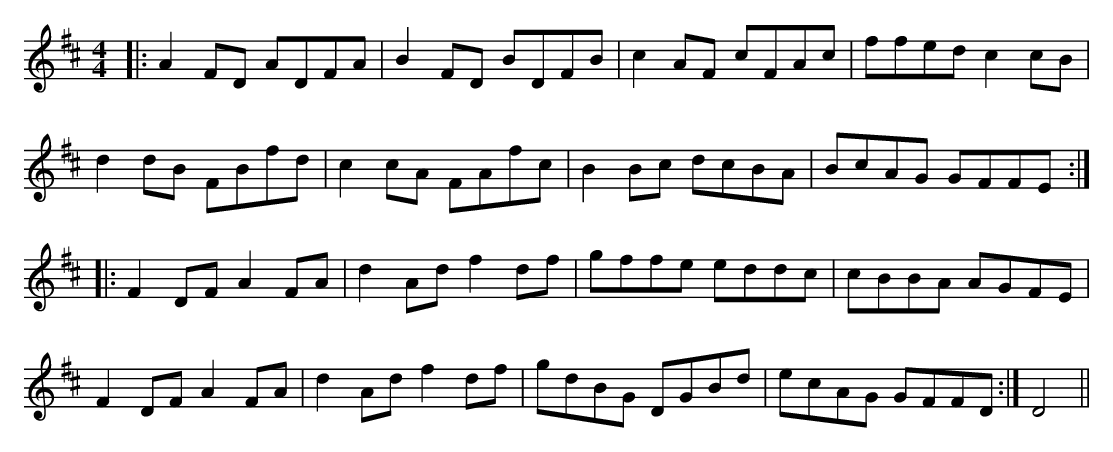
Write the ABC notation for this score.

X:1
M:4/4
K:D
|:A2 FD ADFA|B2 FD BDFB|c2 AF cFAc|ffed c2 cB|
d2 dB FBfd|c2 cA FAfc|B2 Bc dcBA|BcAG GFFE:|
|:F2 DF A2 FA|d2 Ad f2 df|gffe eddc|cBBA AGFE|
F2 DF A2 FA|d2 Ad f2 df|gdBG DGBd|ecAG GFFD:|D4||
